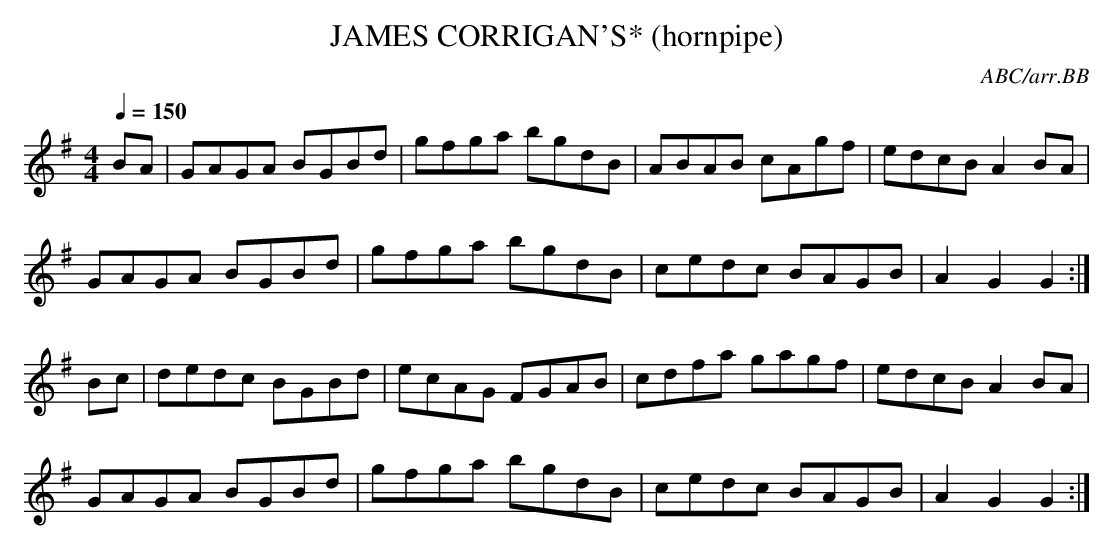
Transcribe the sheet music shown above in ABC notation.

X:1
T:JAMES CORRIGAN'S* (hornpipe)
C:ABC/arr.BB
L:1/8
M:4/4
Q:1/4=150
K:G
BA|GAGA BGBd|gfga bgdB|ABAB cAgf|edcB A2 BA |
GAGA BGBd|gfga bgdB|cedc BAGB|A2 G2 G2 :|
Bc|dedc BGBd|ecAG FGAB|cdfa gagf|edcB A2 BA |
GAGA BGBd|gfga bgdB|cedc BAGB|A2 G2 G2 :|
